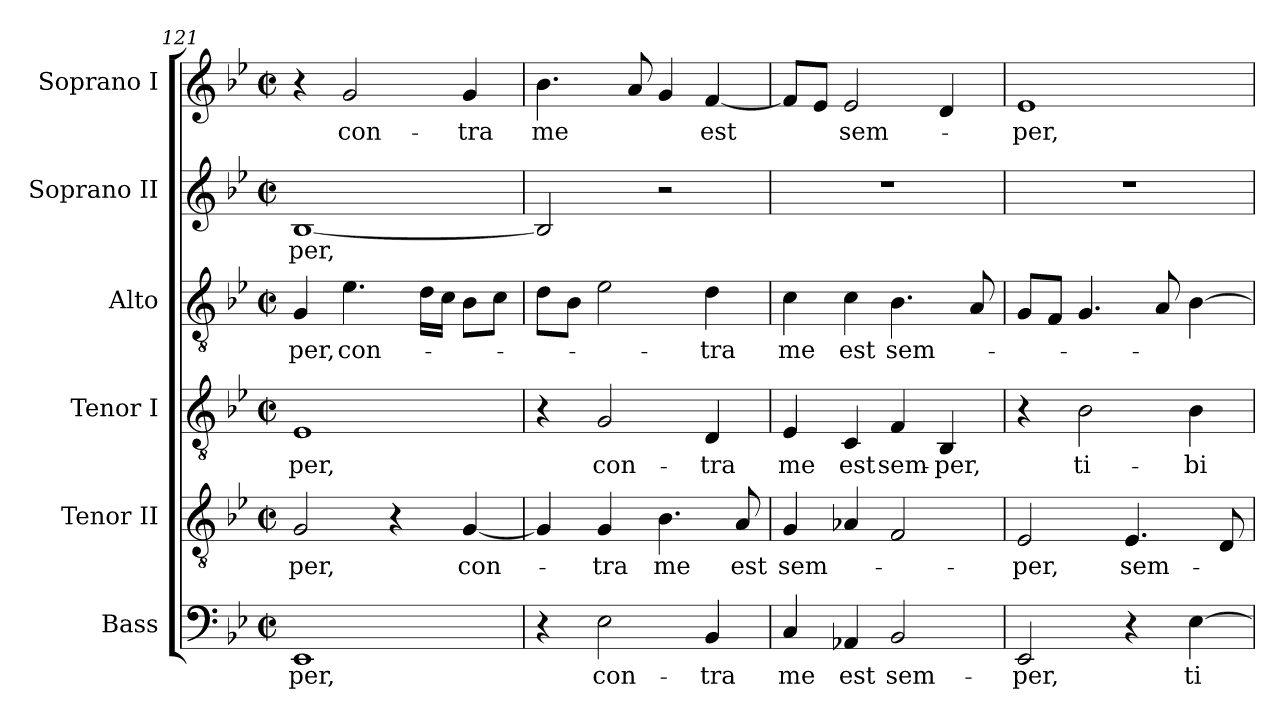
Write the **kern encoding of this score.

**kern	**text	**kern	**text	**kern	**text	**kern	**text	**kern	**text	**kern	**text
*part6	*part6	*part5	*part5	*part4	*part4	*part3	*part3	*part2	*part2	*part1	*part1
*staff6	*staff6	*staff5	*staff5	*staff4	*staff4	*staff3	*staff3	*staff2	*staff2	*staff1	*staff1
*I"Bass	*	*I"Tenor II	*	*I"Tenor I	*	*I"Alto	*	*I"Soprano II	*	*I"Soprano I	*
*I'B.	*	*I'T. II	*	*I'T. I	*	*I'A.	*	*I'S. II	*	*I'S. I	*
*clefF4	*	*clefGv2	*	*clefGv2	*	*clefGv2	*	*clefG2	*	*clefG2	*
*	*	*ITrd7c12	*	*ITrd7c12	*	*	*	*	*	*	*
*k[b-e-]	*	*k[b-e-]	*	*k[b-e-]	*	*k[b-e-]	*	*k[b-e-]	*	*k[b-e-]	*
*g:	*	*g:	*	*g:	*	*g:	*	*g:	*	*g:	*
*M2/2	*	*M2/2	*	*M2/2	*	*M2/2	*	*M2/2	*	*M2/2	*
*met(c|)	*	*met(c|)	*	*met(c|)	*	*met(c|)	*	*met(c|)	*	*met(c|)	*
=121	=121	=121	=121	=121	=121	=121	=121	=121	=121	=121	=121
!	!LO:LY:b:color=#000000	!	!	!	!	!	!	!	!	!	!
!	!	!	!LO:LY:b:color=#000000	!	!	!	!	!	!	!	!
!	!	!	!	!	!LO:LY:b:color=#000000	!	!	!	!	!	!
!	!	!	!	!	!	!	!LO:LY:b:color=#000000	!	!	!	!
!	!	!	!	!	!	!	!	!	!LO:LY:b:color=#000000	!	!
1EE-i	-per,	2GGi/	-per,	1EE-i	-per,	4Gi/	-per,	[<1B-i	-per,	4r	.
!	!	!	!	!	!	!	!LO:LY:b:color=#000000	!	!	!	!
!	!	!	!	!	!	!	!	!	!	!	!LO:LY:b:color=#000000
.	.	.	.	.	.	4.e-i\	con-	.	.	2gi/	con-
.	.	4r	.	.	.	.	.	.	.	.	.
.	.	.	.	.	.	16di\LL	.	.	.	.	.
.	.	.	.	.	.	16ci\JJ	.	.	.	.	.
!	!	!	!LO:LY:b:color=#000000	!	!	!	!	!	!	!	!
!	!	!	!	!	!	!	!	!	!	!	!LO:LY:b:color=#000000
.	.	[<4GGi/	con-	.	.	8B-i\L	.	.	.	4gi/	-tra
.	.	.	.	.	.	8ci\J	.	.	.	.	.
!!LO:PB:g=z
=122	=122	=122	=122	=122	=122	=122	=122	=122	=122	=122	=122
!	!	!	!	!	!	!	!	!	!	!	!LO:LY:b:color=#000000
4r	.	4GGi/]	.	4r	.	8di\L	.	2B-i/]	.	4.b-i\	me
.	.	.	.	.	.	8B-i\J	.	.	.	.	.
!	!LO:LY:b:color=#000000	!	!	!	!	!	!	!	!	!	!
!	!	!	!LO:LY:b:color=#000000	!	!	!	!	!	!	!	!
!	!	!	!	!	!LO:LY:b:color=#000000	!	!	!	!	!	!
2E-i\	con-	4GGi/	-tra	2GGi/	con-	2e-i\	.	.	.	.	.
.	.	.	.	.	.	.	.	.	.	8ai/	.
!	!	!	!LO:LY:b:color=#000000	!	!	!	!	!	!	!	!
.	.	4.BB-i\	me	.	.	.	.	2r	.	4gi/	.
!	!LO:LY:b:color=#000000	!	!	!	!	!	!	!	!	!	!
!	!	!	!	!	!LO:LY:b:color=#000000	!	!	!	!	!	!
!	!	!	!	!	!	!	!LO:LY:b:color=#000000	!	!	!	!
!	!	!	!	!	!	!	!	!	!	!	!LO:LY:b:color=#000000
4BB-i/	-tra	.	.	4DDi/	-tra	4di\	-tra	.	.	[<4fi/	est
!	!	!	!LO:LY:b:color=#000000	!	!	!	!	!	!	!	!
.	.	8AAi/	est	.	.	.	.	.	.	.	.
=123	=123	=123	=123	=123	=123	=123	=123	=123	=123	=123	=123
!	!LO:LY:b:color=#000000	!	!	!	!	!	!	!	!	!	!
!	!	!	!LO:LY:b:color=#000000	!	!	!	!	!	!	!	!
!	!	!	!	!	!LO:LY:b:color=#000000	!	!	!	!	!	!
!	!	!	!	!	!	!	!LO:LY:b:color=#000000	!	!	!	!
4Ci/	me	4GGi/	sem-	4EE-i/	me	4ci\	me	1r	.	8fi/L]	.
.	.	.	.	.	.	.	.	.	.	8e-i/J	.
!	!LO:LY:b:color=#000000	!	!	!	!	!	!	!	!	!	!
!	!	!	!	!	!LO:LY:b:color=#000000	!	!	!	!	!	!
!	!	!	!	!	!	!	!LO:LY:b:color=#000000	!	!	!	!
!	!	!	!	!	!	!	!	!	!	!	!LO:LY:b:color=#000000
4AA-Xi/	est	4AA-Xi/	.	4CCi/	est	4ci\	est	.	.	2e-i/	sem-
!	!LO:LY:b:color=#000000	!	!	!	!	!	!	!	!	!	!
!	!	!	!	!	!LO:LY:b:color=#000000	!	!	!	!	!	!
!	!	!	!	!	!	!	!LO:LY:b:color=#000000	!	!	!	!
2BB-i/	sem-	2FFi/	.	4FFi/	sem-	4.B-i\	sem-	.	.	.	.
!	!	!	!	!	!LO:LY:b:color=#000000	!	!	!	!	!	!
.	.	.	.	4BBB-i/	-per,	.	.	.	.	4di/	.
.	.	.	.	.	.	8Ai/	.	.	.	.	.
=124	=124	=124	=124	=124	=124	=124	=124	=124	=124	=124	=124
!	!LO:LY:b:color=#000000	!	!	!	!	!	!	!	!	!	!
!	!	!	!LO:LY:b:color=#000000	!	!	!	!	!	!	!	!
!	!	!	!	!	!	!	!	!	!	!	!LO:LY:b:color=#000000
2EE-i/	-per,	2EE-i/	-per,	4r	.	8Gi/L	.	1r	.	1e-i	-per,
.	.	.	.	.	.	8Fi/J	.	.	.	.	.
!	!	!	!	!	!LO:LY:b:color=#000000	!	!	!	!	!	!
.	.	.	.	2BB-i\	ti-	4.Gi/	.	.	.	.	.
!	!	!	!LO:LY:b:color=#000000	!	!	!	!	!	!	!	!
4r	.	4.EE-i/	sem-	.	.	.	.	.	.	.	.
.	.	.	.	.	.	8Ai/	.	.	.	.	.
!	!LO:LY:b:color=#000000	!	!	!	!	!	!	!	!	!	!
!	!	!	!	!	!LO:LY:b:color=#000000	!	!	!	!	!	!
[>4E-i\	ti-	.	.	4BB-i\	-bi	[>4B-i\	.	.	.	.	.
.	.	8DDi/	.	.	.	.	.	.	.	.	.
=	=	=	=	=	=	=	=	=	=	=	=
*-	*-	*-	*-	*-	*-	*-	*-	*-	*-	*-	*-
